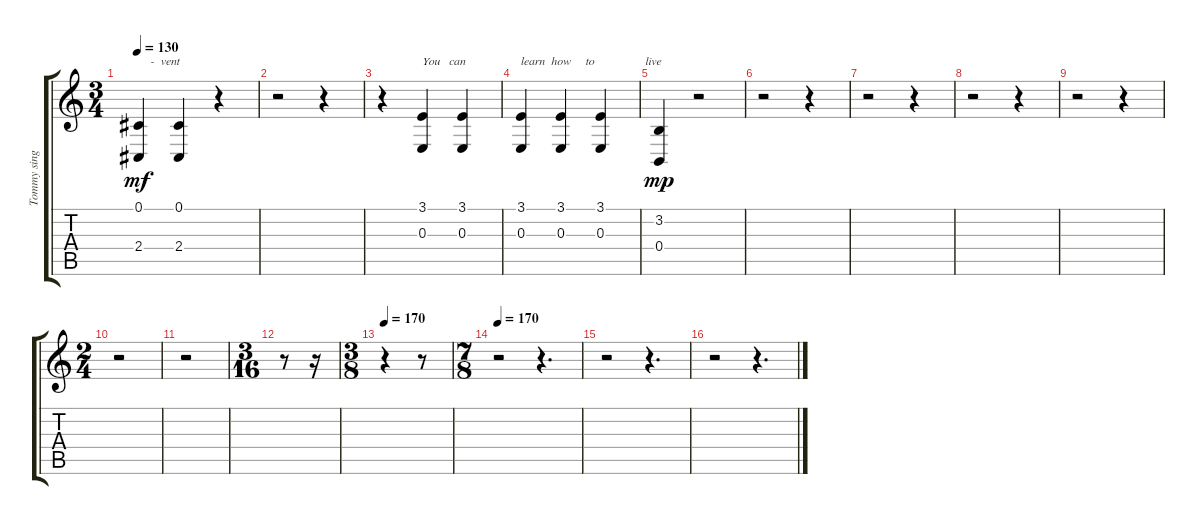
\track ("Tommy singing" "Tommy sing") {instrument tenorsax}
\staff {score tabs}
\tuning (Db4 Ab3 E3 B2 Gb2 Db2) {hide}
\ts (3 4)
\tempo 130
\clef g2
\ks c
(0.1 2.4).4{txt "    -  vent" dy mf} (0.1 2.4).4 r.4 |
r.2 r.4 |
r.4 (3.1 0.3).4{txt "You   can"} (3.1 0.3).4 |
(3.1 0.3).4{txt "learn  how     to "} (3.1 0.3).4 (3.1 0.3).4{txt "               live"} |
(3.2 0.4).4{dy mp} r.2 |
r.2 r.4 |
r.2 r.4 |
r.2 r.4 |
r.2 r.4 |
\ts (2 4)
r.2 |
r.2 |
\ts (3 16)
r.8 r.16 |
\ts (3 8)
\tempo 170
r.4 r.8 |
\ts (7 8)
\tempo 170
r.2 r.4{d} |
r.2 r.4{d} |
r.2 r.4{d}
